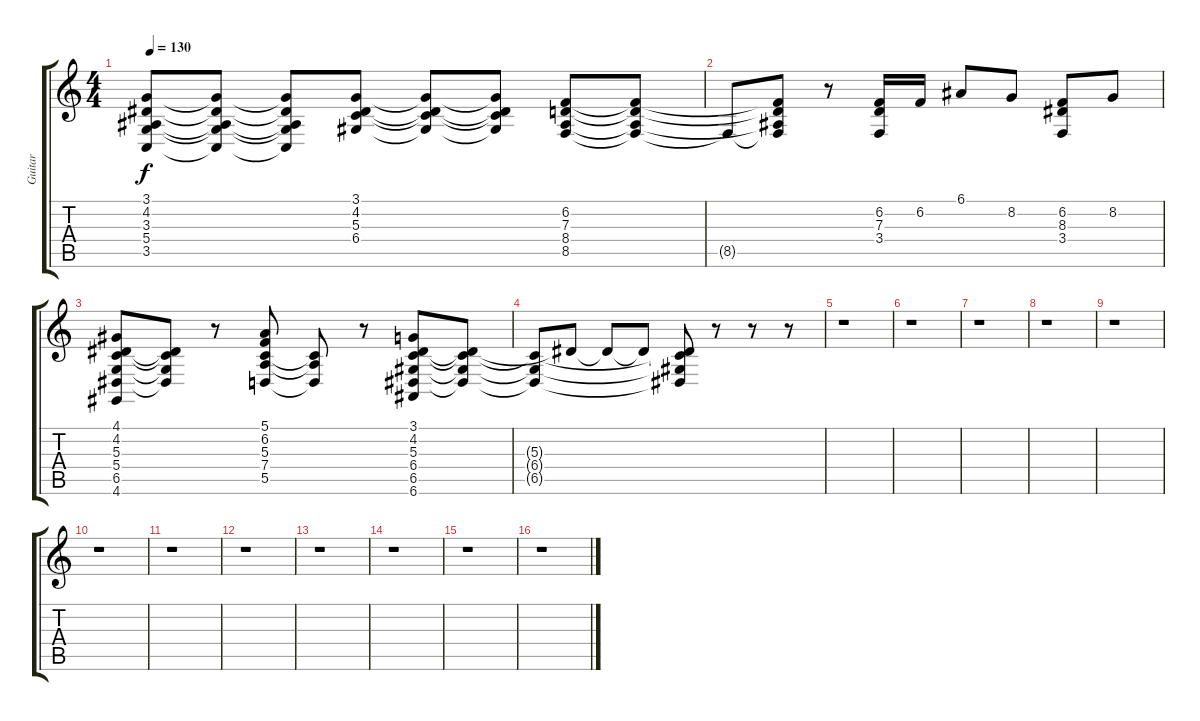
\track ("Guitar" "Guitar") {instrument acousticgrandpiano}
\staff {score tabs}
\tuning (E4 B3 G3 D3 A2 E2) {hide}
\ts (4 4)
\tempo 130
\clef g2
\ks c
(3.1 4.2 3.3 5.4 3.5).8{dy f} (3.1{t} 4.2{t} 3.3{t} 5.4{t} 3.5{t}).8 (3.1{t} 4.2{t} 3.3{t} 5.4{t} 3.5{t}).8 (3.1 4.2 5.3 6.4).8 (3.1{t} 4.2{t} 5.3{t} 6.4{t}).8 (3.1{t} 4.2{t} 5.3{t} 6.4{t}).8 (6.2 7.3 8.4 8.5).8 (6.2{t} 7.3{t} 8.4{t} 8.5{t}).8 |
8.5{t}.8 (6.2{t} 7.3{t} 8.4{t} 8.5{t}).8 r.8 (6.2 7.3 3.4).16 6.2.16 6.1.8 8.2.8 (6.2 8.3 3.4).8 8.2.8 |
(4.1 4.2 5.3 5.4 6.5 4.6).8 (4.2{t} 5.3{t} 5.4{t} 6.5{t}).8 r.8 (5.1 6.2 5.3 7.4 5.5).8 (5.3{t} 7.4{t} 5.5{t}).8 r.8 (3.1 4.2 5.3 6.4 6.5 6.6).8 (4.2{t} 5.3{t} 6.4{t} 6.5{t}).8 |
(5.3{t} 6.4{t} 6.5{t}).8 4.2{t}.8 4.2{t}.8 4.2{t}.8 (4.2{t} 5.3{t} 6.4{t} 6.5{t}).8 r.8 r.8 r.8 |
r.1 |
r.1 |
r.1 |
r.1 |
r.1 |
r.1 |
r.1 |
r.1 |
r.1 |
r.1 |
r.1 |
r.1
